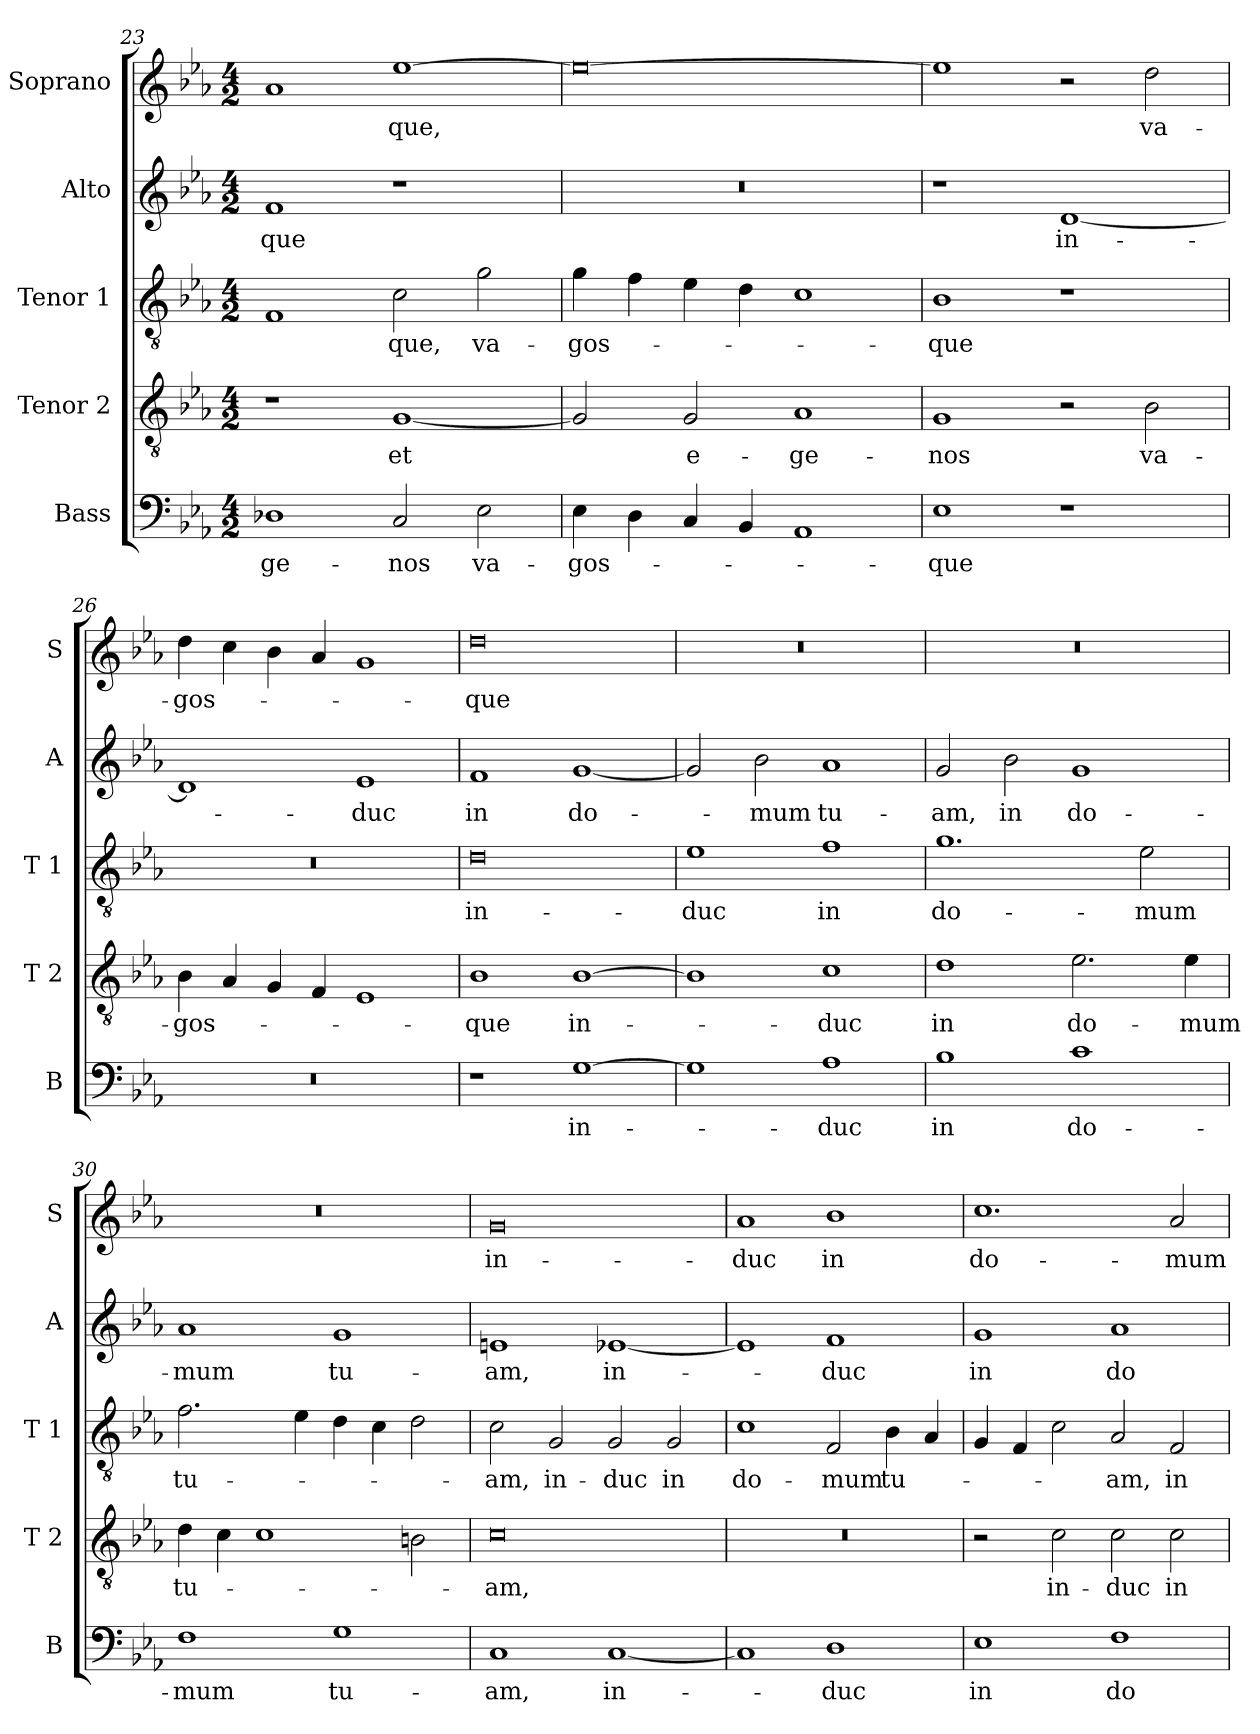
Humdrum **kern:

**kern	**text	**kern	**text	**kern	**text	**kern	**text	**kern	**text
*part5	*part5	*part4	*part4	*part3	*part3	*part2	*part2	*part1	*part1
*staff5	*staff5	*staff4	*staff4	*staff3	*staff3	*staff2	*staff2	*staff1	*staff1
*I"Bass	*	*I"Tenor 2	*	*I"Tenor 1	*	*I"Alto	*	*I"Soprano	*
*I'B	*	*I'T 2	*	*I'T 1	*	*I'A	*	*I'S	*
*clefF4	*	*clefGv2	*	*clefGv2	*	*clefG2	*	*clefG2	*
*k[b-e-a-]	*	*k[b-e-a-]	*	*k[b-e-a-]	*	*k[b-e-a-]	*	*k[b-e-a-]	*
*E-:	*	*E-:	*	*E-:	*	*E-:	*	*E-:	*
*M4/2	*	*M4/2	*	*M4/2	*	*M4/2	*	*M4/2	*
=23	=23	=23	=23	=23	=23	=23	=23	=23	=23
!	!LO:LY:b	!	!	!	!	!	!LO:LY:b	!	!
1D-X	-ge-	1r	.	1F	.	1f	-que	1a-	.
!	!LO:LY:b	!	!LO:LY:b	!	!LO:LY:b	!	!	!	!LO:LY:b
2C/	-nos	[1G	et	2c\	-que,	1r	.	[1ee-	-que,
!	!LO:LY:b	!	!	!	!LO:LY:b	!	!	!	!
2E-\	va-	.	.	2g\	va-	.	.	.	.
=24	=24	=24	=24	=24	=24	=24	=24	=24	=24
!	!LO:LY:b	!	!	!	!LO:LY:b	!	!	!	!
4E-\	-gos-	2G/]	.	4g\	-gos-	0r	.	0ee-_	.
4D\	.	.	.	4f\	.	.	.	.	.
!	!	!	!LO:LY:b	!	!	!	!	!	!
4C/	.	2G/	e-	4e-\	.	.	.	.	.
4BB-/	.	.	.	4d\	.	.	.	.	.
!	!	!	!LO:LY:b	!	!	!	!	!	!
1AA-	.	1A-	-ge-	1c	.	.	.	.	.
!!LO:LB:g=z
=25	=25	=25	=25	=25	=25	=25	=25	=25	=25
!	!LO:LY:b	!	!LO:LY:b	!	!LO:LY:b	!	!	!	!
1E-	-que	1G	-nos	1B-	-que	1r	.	1ee-]	.
!	!	!	!	!	!	!	!LO:LY:b	!	!
1r	.	2r	.	1r	.	[1d	in-	2r	.
!	!	!	!LO:LY:b	!	!	!	!	!	!LO:LY:b
.	.	2B-\	va-	.	.	.	.	2dd\	va-
=26	=26	=26	=26	=26	=26	=26	=26	=26	=26
!	!	!	!LO:LY:b	!	!	!	!	!	!LO:LY:b
0r	.	4B-\	-gos-	0r	.	1d]	.	4dd\	-gos-
.	.	4A-/	.	.	.	.	.	4cc\	.
.	.	4G/	.	.	.	.	.	4b-\	.
.	.	4F/	.	.	.	.	.	4a-/	.
!	!	!	!	!	!	!	!LO:LY:b	!	!
.	.	1E-	.	.	.	1e-	-duc	1g	.
=27	=27	=27	=27	=27	=27	=27	=27	=27	=27
!	!	!	!LO:LY:b	!	!LO:LY:b	!	!LO:LY:b	!	!LO:LY:b
1r	.	1B-	-que	0d	in-	1f	in	0dd	-que
!	!LO:LY:b	!	!LO:LY:b	!	!	!	!LO:LY:b	!	!
[1G	in-	[1B-	in-	.	.	[1g	do-	.	.
=28	=28	=28	=28	=28	=28	=28	=28	=28	=28
!	!	!	!	!	!LO:LY:b	!	!	!	!
1G]	.	1B-]	.	1e-	-duc	2g/]	.	0r	.
!	!	!	!	!	!	!	!LO:LY:b	!	!
.	.	.	.	.	.	2b-\	-mum	.	.
!	!LO:LY:b	!	!LO:LY:b	!	!LO:LY:b	!	!LO:LY:b	!	!
1A-	-duc	1c	-duc	1f	in	1a-	tu-	.	.
=29	=29	=29	=29	=29	=29	=29	=29	=29	=29
!	!LO:LY:b	!	!LO:LY:b	!	!LO:LY:b	!	!LO:LY:b	!	!
1B-	in	1d	in	1.g	do-	2g/	-am,	0r	.
!	!	!	!	!	!	!	!LO:LY:b	!	!
.	.	.	.	.	.	2b-\	in	.	.
!	!LO:LY:b	!	!LO:LY:b	!	!	!	!LO:LY:b	!	!
1c	do-	2.e-\	do-	.	.	1g	do-	.	.
!	!	!	!	!	!LO:LY:b	!	!	!	!
.	.	.	.	2e-\	-mum	.	.	.	.
!	!	!	!LO:LY:b	!	!	!	!	!	!
.	.	4e-\	-mum	.	.	.	.	.	.
=30	=30	=30	=30	=30	=30	=30	=30	=30	=30
!	!LO:LY:b	!	!LO:LY:b	!	!LO:LY:b	!	!LO:LY:b	!	!
1F	-mum	4d\	tu-	2.f\	tu-	1a-	-mum	0r	.
.	.	4c\	.	.	.	.	.	.	.
.	.	1c	.	.	.	.	.	.	.
.	.	.	.	4e-\	.	.	.	.	.
!	!LO:LY:b	!	!	!	!	!	!LO:LY:b	!	!
1G	tu-	.	.	4d\	.	1g	tu-	.	.
.	.	.	.	4c\	.	.	.	.	.
.	.	2Bn\	.	2d\	.	.	.	.	.
!!LO:LB:g=z
=31	=31	=31	=31	=31	=31	=31	=31	=31	=31
!	!LO:LY:b	!	!LO:LY:b	!	!LO:LY:b	!	!LO:LY:b	!	!LO:LY:b
1C	-am,	0c	-am,	2c\	-am,	1en	-am,	0g	in-
!	!	!	!	!	!LO:LY:b	!	!	!	!
.	.	.	.	2G/	in-	.	.	.	.
!	!LO:LY:b	!	!	!	!LO:LY:b	!	!LO:LY:b	!	!
[1C	in-	.	.	2G/	-duc	[1e-X	in-	.	.
!	!	!	!	!	!LO:LY:b	!	!	!	!
.	.	.	.	2G/	in	.	.	.	.
=32	=32	=32	=32	=32	=32	=32	=32	=32	=32
!	!	!	!	!	!LO:LY:b	!	!	!	!LO:LY:b
1C]	.	0r	.	1c	do-	1e-]	.	1a-	-duc
!	!LO:LY:b	!	!	!	!LO:LY:b	!	!LO:LY:b	!	!LO:LY:b
1D	-duc	.	.	2F/	-mum	1f	-duc	1b-	in
!	!	!	!	!	!LO:LY:b	!	!	!	!
.	.	.	.	4B-\	tu-	.	.	.	.
.	.	.	.	4A-/	.	.	.	.	.
=33	=33	=33	=33	=33	=33	=33	=33	=33	=33
!	!LO:LY:b	!	!	!	!	!	!LO:LY:b	!	!LO:LY:b
1E-	in	2r	.	4G/	.	1g	in	1.cc	do-
.	.	.	.	4F/	.	.	.	.	.
!	!	!	!LO:LY:b	!	!	!	!	!	!
.	.	2c\	in-	2c\	.	.	.	.	.
!	!LO:LY:b	!	!LO:LY:b	!	!LO:LY:b	!	!LO:LY:b	!	!
1F	do-	2c\	-duc	2A-/	-am,	1a-	do-	.	.
!	!	!	!LO:LY:b	!	!LO:LY:b	!	!	!	!LO:LY:b
.	.	2c\	in	2F/	in-	.	.	2a-/	-mum
=	=	=	=	=	=	=	=	=	=
*-	*-	*-	*-	*-	*-	*-	*-	*-	*-
